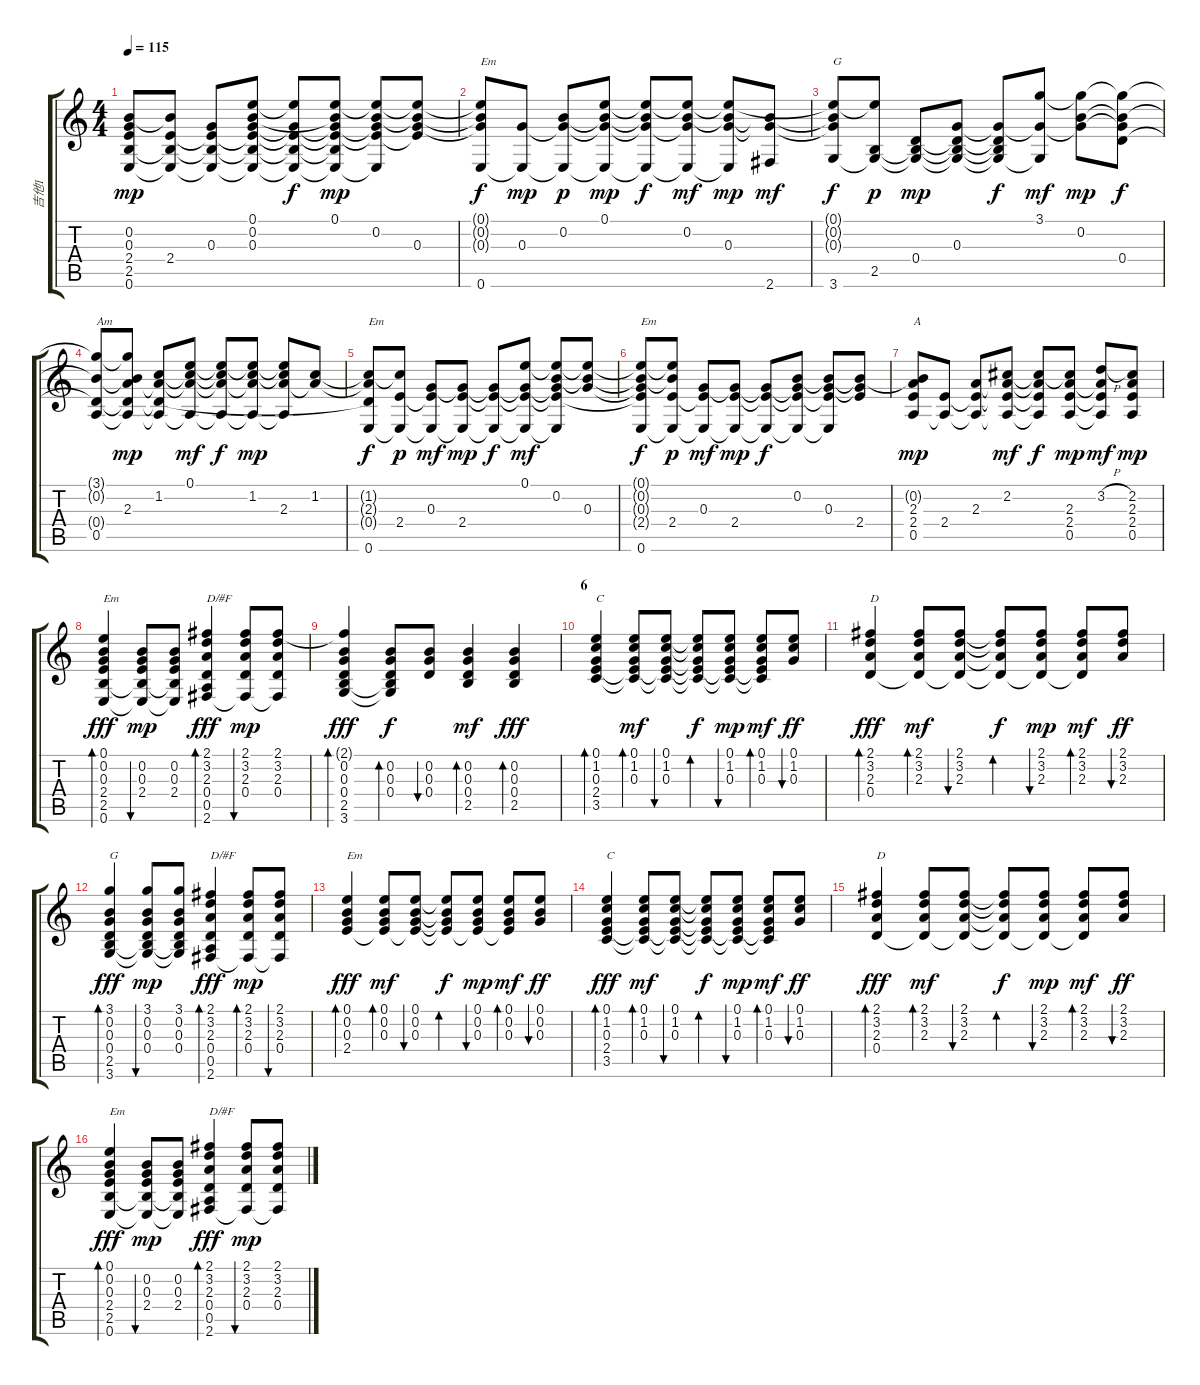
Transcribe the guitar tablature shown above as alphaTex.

\track ("吉他1" "吉他1") {instrument acousticguitarnylon}
\staff {score tabs}
\tuning (E4 B3 G3 D3 A2 E2) {hide}
\ts (4 4)
\tempo 115
\clef g2
\ks c
(0.2{t} 0.3{t} 2.4 2.5 0.6).8{dy mp} (0.2{t} 2.4 2.5{t} 0.6{t}).8 (0.3 2.4{t} 2.5{t} 0.6{t}).8 (0.1 0.2 0.3 2.4{t} 2.5{t} 0.6{t}).8 (0.1{t} 0.3{t} 2.4{t} 2.5{t} 0.6{t}).8{dy f} (0.1 0.2{t} 0.3{t} 2.4{t} 2.5{t} 0.6{t}).8{dy mp} (0.1{t} 0.2 0.3{t} 2.4{t} 0.6{t}).8 (0.1{t} 0.2{t} 0.3 2.4{t}).8 |
(0.1{t} 0.2{t} 0.3{t} 0.6).8{txt "Em" dy f} (0.3 0.6{t}).8{dy mp} (0.2 0.3{t} 0.6{t}).8{dy p} (0.1 0.2{t} 0.3{t} 0.6{t}).8{dy mp} (0.1{t} 0.2{t} 0.3{t} 0.6{t}).8{dy f} (0.1{t} 0.2 0.3{t} 0.6{t}).8{dy mf} (0.1{t} 0.2{t} 0.3 0.6{t}).8{dy mp} (0.2{t} 0.3{t} 2.6).8{dy mf} |
(0.1{t} 0.2{t} 0.3{t} 3.6).8{txt "G" dy f} (0.1{t} 2.5 3.6{t}).8{dy p} (0.4 2.5{t} 3.6{t}).8{dy mp} (0.3 0.4{t} 2.5{t} 3.6{t}).8 (0.3{t} 0.4{t} 2.5{t} 3.6{t}).8{dy f} (3.1 0.3{t} 3.6{t}).8{dy mf} (3.1{t} 0.2 0.3{t}).8{dy mp} (3.1{t} 0.2{t} 0.3{t} 0.4).8{dy f} |
(3.1{t} 0.2{t} 0.4{t} 0.5).8{txt "Am"} (3.1{t} 0.2{t} 2.3 0.4{t} 0.5{t}).8{dy mp} (1.2 2.3{t} 0.4{t} 0.5{t}).8 (0.1 1.2{t} 2.3{t} 0.5{t}).8{dy mf} (0.1{t} 1.2{t} 2.3{t} 0.5{t}).8{dy f} (0.1{t} 1.2 2.3{t} 0.5{t}).8{dy mp} (0.1{t} 1.2{t} 2.3 0.5{t}).8 (1.2 2.3{t}).8 |
(1.2{t} 2.3{t} 0.4{t} 0.6).8{txt "Em" dy f} (1.2{t} 2.4 0.6{t}).8{dy p} (0.3 2.4{t} 0.6{t}).8{dy mf} (0.3{t} 2.4 0.6{t}).8{dy mp} (0.3{t} 2.4{t} 0.6{t}).8{dy f} (0.1 0.3{t} 2.4{t} 0.6{t}).8{dy mf} (0.1{t} 0.2 0.3{t} 2.4{t} 0.6{t}).8 (0.1{t} 0.2{t} 0.3).8 |
(0.1{t} 0.2{t} 0.3{t} 2.4{t} 0.6).8{txt "Em" dy f} (0.1{t} 0.2{t} 2.4 0.6{t}).8{dy p} (0.3 2.4{t} 0.6{t}).8{dy mf} (0.3{t} 2.4 0.6{t}).8{dy mp} (0.3{t} 2.4{t} 0.6{t}).8{dy f} (0.2 0.3{t} 2.4{t} 0.6{t}).8 (0.2{t} 0.3 2.4{t} 0.6{t}).8 (0.2{t} 0.3{t} 2.4).8 |
(0.2{t} 2.3 2.4 0.5).8{txt "A" dy mp} (2.4 0.5{t}).8 (2.3 2.4{t} 0.5{t}).8 (2.2 2.3{t} 2.4{t} 0.5{t}).8{dy mf} (2.2{t} 2.3{t} 2.4{t} 0.5{t}).8{dy f} (2.2{t} 2.3 2.4 0.5).8{dy mp} (3.2{h} 2.3{t} 2.4{t} 0.5{t}).8{dy mf} (2.2 2.3 2.4 0.5).8{dy mp} |
(0.1 0.2 0.3 2.4 2.5 0.6).4{bd 30 txt "Em" dy fff} (0.2 0.3 2.4 2.5{t} 0.6{t}).8{bu 30 dy mp} (0.2 0.3 2.4 2.5{t} 0.6{t}).8 (2.1 3.2 2.3 0.4 0.5 2.6).4{bd 30 txt "D/#F" dy fff} (2.1 3.2 2.3 0.4 2.6{t}).8{bu 30 dy mp} (2.1 3.2 2.3 0.4 2.6{t}).8 |
(2.1{t} 0.2 0.3 0.4 2.5 3.6).4{bd 120 dy fff} (0.2 0.3 0.4 2.5{t} 3.6{t}).8{bd 30 dy f} (0.2 0.3 0.4).8{bu 30} (0.2 0.3 0.4 2.5).4{bd 30 dy mf} (0.2 0.3 0.4 2.5).4{bd 30 dy fff} |
\section ("" "6")
(0.1 1.2 0.3 2.4 3.5).4{bd 30 txt "C"} (0.1 1.2 0.3 2.4{t} 3.5{t}).8{bd 30 dy mf} (0.1 1.2 0.3 2.4{t} 3.5{t}).8{bu 30} (0.1{t} 1.2{t} 0.3{t} 2.4{t} 3.5{t}).8{bd 30 dy f} (0.1 1.2 0.3 2.4{t} 3.5{t}).8{bu 30 dy mp} (0.1 1.2 0.3 2.4{t} 3.5{t}).8{bd 30 dy mf} (0.1 1.2 0.3).8{bu 30 dy ff} |
(2.1 3.2 2.3 0.4).4{bd 30 txt "D" dy fff} (2.1 3.2 2.3 0.4{t}).8{bd 30 dy mf} (2.1 3.2 2.3 0.4{t}).8{bu 30} (2.1{t} 3.2{t} 2.3{t} 0.4{t}).8{bd 30 dy f} (2.1 3.2 2.3 0.4{t}).8{bu 30 dy mp} (2.1 3.2 2.3 0.4{t}).8{bd 30 dy mf} (2.1 3.2 2.3).8{bu 30 dy ff} |
(3.1 0.2 0.3 0.4 2.5 3.6).4{bd 30 txt "G" dy fff} (3.1 0.2 0.3 0.4 2.5{t} 3.6{t}).8{bu 30 dy mp} (3.1 0.2 0.3 0.4 2.5{t} 3.6{t}).8 (2.1 3.2 2.3 0.4 0.5 2.6).4{bd 30 txt "D/#F" dy fff} (2.1 3.2 2.3 0.4 2.6{t}).8{bd 30 dy mp} (2.1 3.2 2.3 0.4 2.6{t}).8{bu 30} |
(0.1 0.2 0.3 2.4).4{bd 30 txt "Em" dy fff} (0.1 0.2 0.3 2.4{t}).8{bd 30 dy mf} (0.1 0.2 0.3 2.4{t}).8{bu 30} (0.1{t} 0.2{t} 0.3{t} 2.4{t}).8{bd 30 dy f} (0.1 0.2 0.3 2.4{t}).8{bu 30 dy mp} (0.1 0.2 0.3 2.4{t}).8{bd 30 dy mf} (0.1 0.2 0.3).8{bu 30 dy ff} |
(0.1 1.2 0.3 2.4 3.5).4{bd 30 txt "C" dy fff} (0.1 1.2 0.3 2.4{t} 3.5{t}).8{bd 30 dy mf} (0.1 1.2 0.3 2.4{t} 3.5{t}).8{bu 30} (0.1{t} 1.2{t} 0.3{t} 2.4{t} 3.5{t}).8{bd 30 dy f} (0.1 1.2 0.3 2.4{t} 3.5{t}).8{bu 30 dy mp} (0.1 1.2 0.3 2.4{t} 3.5{t}).8{bd 30 dy mf} (0.1 1.2 0.3).8{bu 30 dy ff} |
(2.1 3.2 2.3 0.4).4{bd 30 txt "D" dy fff} (2.1 3.2 2.3 0.4{t}).8{bd 30 dy mf} (2.1 3.2 2.3 0.4{t}).8{bu 30} (2.1{t} 3.2{t} 2.3{t} 0.4{t}).8{bd 30 dy f} (2.1 3.2 2.3 0.4{t}).8{bu 30 dy mp} (2.1 3.2 2.3 0.4{t}).8{bd 30 dy mf} (2.1 3.2 2.3).8{bu 30 dy ff} |
(0.1 0.2 0.3 2.4 2.5 0.6).4{bd 30 txt "Em" dy fff} (0.2 0.3 2.4 2.5{t} 0.6{t}).8{bu 30 dy mp} (0.2 0.3 2.4 2.5{t} 0.6{t}).8 (2.1 3.2 2.3 0.4 0.5 2.6).4{bd 30 txt "D/#F" dy fff} (2.1 3.2 2.3 0.4 2.6{t}).8{bu 30 dy mp} (2.1 3.2 2.3 0.4 2.6{t}).8
